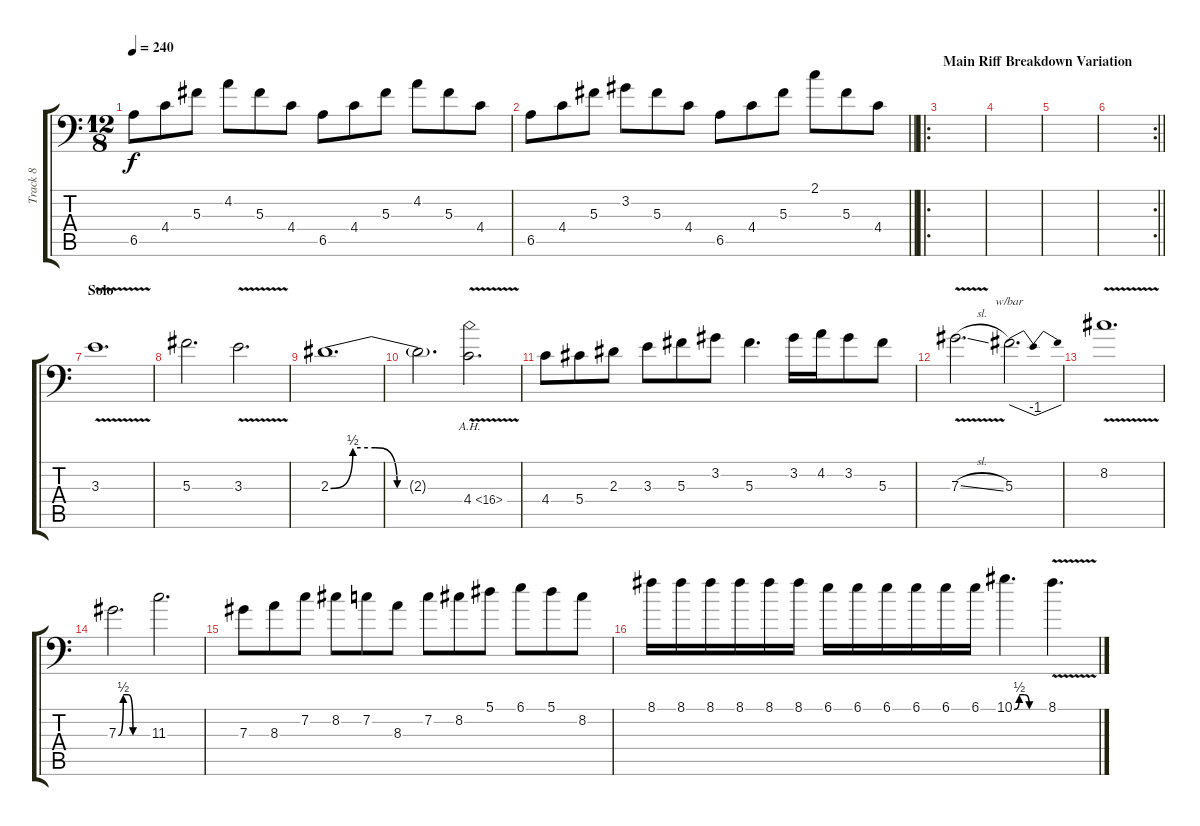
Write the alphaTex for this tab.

\track ("Track 8" "Track 8") {instrument distortionguitar}
\staff {score tabs}
\tuning (Bb3 F3 Db3 Ab2 Eb2 Ab1) {hide}
\ts (12 8)
\tempo 240
\clef f4
\ks c
6.5.8{dy f} 4.4.8 5.3.8 4.2.8 5.3.8 4.4.8 6.5.8 4.4.8 5.3.8 4.2.8 5.3.8 4.4.8 |
\barLineRight lightlight
6.5.8 4.4.8 5.3.8 3.2.8 5.3.8 4.4.8 6.5.8 4.4.8 5.3.8 2.1.8 5.3.8 4.4.8 |
\ro
\section ("" "Main Riff Breakdown Variation")
|
|
|
\rc 2
\barLineRight lightlight
|
\section ("" "Solo")
3.3{v}.1{d volume 16} |
5.3.2{d} 3.3{v}.2{d} |
2.3{be (custom 0 0 10 2 20 2 30 0 60 0)}.1{d} |
2.3{t}.2{d} 4.4{ah 12 v}.2{d} |
4.4.8 5.4.8 2.3.8 3.3.8 5.3.8 3.2.8 5.3.4{d} 3.2.16 4.2.16 3.2.8 5.3.8 |
7.3{v sl}.2{d} 5.3.2{d tbe (dip default 0 0 30 -4 60 0)} |
8.2{v}.1{d} |
7.3{be (custom 0 0 10 2 20 2 30 0 60 0)}.2{d} 11.3.2{d} |
7.3.8 8.3.8 7.2.8 8.2.8 7.2.8 8.3.8 7.2.8 8.2.8 5.1.8 6.1.8 5.1.8 8.2.8 |
8.1.16 8.1.16 8.1.16 8.1.16 8.1.16 8.1.16 6.1.16 6.1.16 6.1.16 6.1.16 6.1.16 6.1.16 10.1{be (custom 0 0 10 2 20 2 30 0 60 0)}.4{d} 8.1{v}.4{d}
